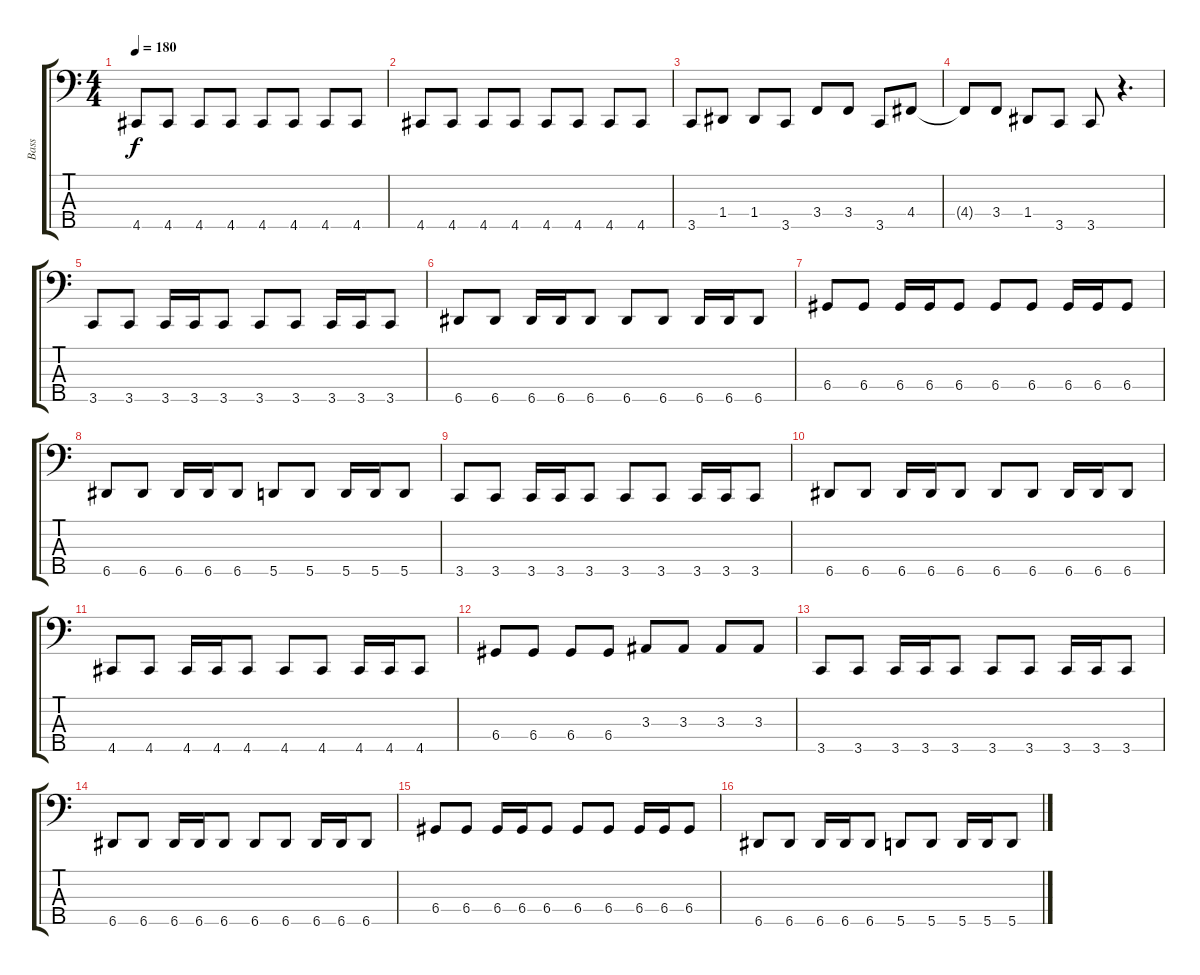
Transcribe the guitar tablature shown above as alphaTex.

\track ("Bass" "Bass") {instrument electricbasspick}
\staff {score tabs}
\tuning (F2 C2 G1 D1 A0) {hide}
\ts (4 4)
\tempo 180
\clef f4
\ks c
4.5.8{dy f} 4.5.8 4.5.8 4.5.8 4.5.8 4.5.8 4.5.8 4.5.8 |
4.5.8 4.5.8 4.5.8 4.5.8 4.5.8 4.5.8 4.5.8 4.5.8 |
3.5.8 1.4.8 1.4.8 3.5.8 3.4.8 3.4.8 3.5.8 4.4.8 |
4.4{t}.8 3.4.8 1.4.8 3.5.8 3.5.8 r.4{d} |
3.5.8 3.5.8 3.5.16 3.5.16 3.5.8 3.5.8 3.5.8 3.5.16 3.5.16 3.5.8 |
6.5.8 6.5.8 6.5.16 6.5.16 6.5.8 6.5.8 6.5.8 6.5.16 6.5.16 6.5.8 |
6.4.8 6.4.8 6.4.16 6.4.16 6.4.8 6.4.8 6.4.8 6.4.16 6.4.16 6.4.8 |
6.5.8 6.5.8 6.5.16 6.5.16 6.5.8 5.5.8 5.5.8 5.5.16 5.5.16 5.5.8 |
3.5.8 3.5.8 3.5.16 3.5.16 3.5.8 3.5.8 3.5.8 3.5.16 3.5.16 3.5.8 |
6.5.8 6.5.8 6.5.16 6.5.16 6.5.8 6.5.8 6.5.8 6.5.16 6.5.16 6.5.8 |
4.5.8 4.5.8 4.5.16 4.5.16 4.5.8 4.5.8 4.5.8 4.5.16 4.5.16 4.5.8 |
6.4.8 6.4.8 6.4.8 6.4.8 3.3.8 3.3.8 3.3.8 3.3.8 |
3.5.8 3.5.8 3.5.16 3.5.16 3.5.8 3.5.8 3.5.8 3.5.16 3.5.16 3.5.8 |
6.5.8 6.5.8 6.5.16 6.5.16 6.5.8 6.5.8 6.5.8 6.5.16 6.5.16 6.5.8 |
6.4.8 6.4.8 6.4.16 6.4.16 6.4.8 6.4.8 6.4.8 6.4.16 6.4.16 6.4.8 |
6.5.8 6.5.8 6.5.16 6.5.16 6.5.8 5.5.8 5.5.8 5.5.16 5.5.16 5.5.8
